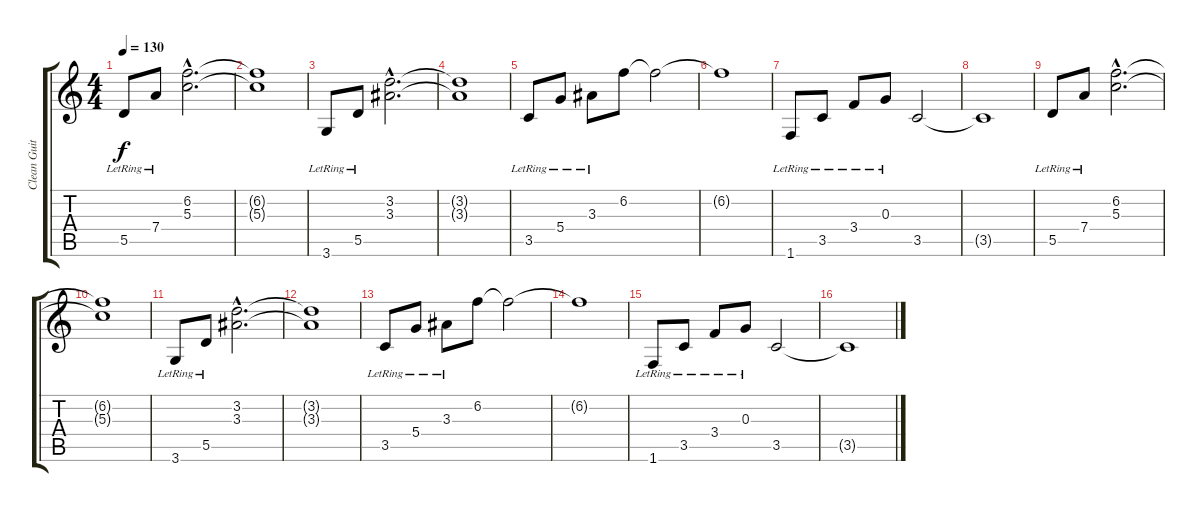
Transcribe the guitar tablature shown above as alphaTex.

\track ("Clean Guitar" "Clean Guit") {instrument electricguitarclean}
\staff {score tabs}
\tuning (E4 B3 G3 D3 A2 E2) {hide}
\ts (4 4)
\tempo 130
\clef g2
\ks c
5.5{lr}.8{dy f} 7.4{lr}.8 (6.2{hac} 5.3{hac}).2{d} |
(6.2{t} 5.3{t}).1 |
3.6{lr}.8 5.5{lr}.8 (3.2{hac} 3.3{hac}).2{d} |
(3.2{t} 3.3{t}).1 |
3.5{lr}.8 5.4{lr}.8 3.3{lr}.8 6.2.8 6.2{t}.2 |
6.2{t}.1 |
1.6{lr}.8 3.5{lr}.8 3.4{lr}.8 0.3{lr}.8 3.5.2 |
3.5{t}.1 |
5.5{lr}.8 7.4{lr}.8 (6.2{hac} 5.3{hac}).2{d} |
(6.2{t} 5.3{t}).1 |
3.6{lr}.8 5.5{lr}.8 (3.2{hac} 3.3{hac}).2{d} |
(3.2{t} 3.3{t}).1 |
3.5{lr}.8 5.4{lr}.8 3.3{lr}.8 6.2.8 6.2{t}.2 |
6.2{t}.1 |
1.6{lr}.8 3.5{lr}.8 3.4{lr}.8 0.3{lr}.8 3.5.2 |
3.5{t}.1
